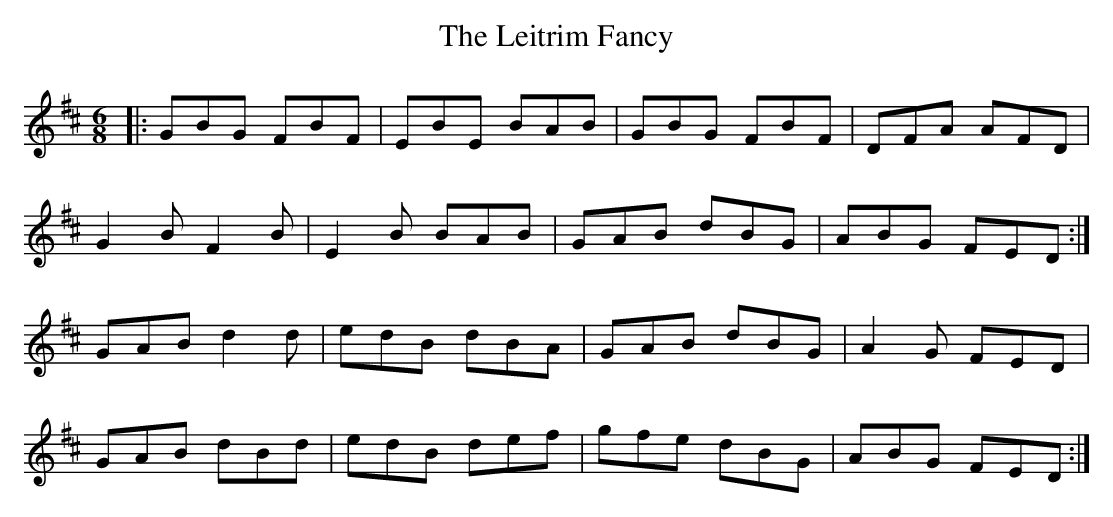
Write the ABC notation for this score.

X:1
T: The Leitrim Fancy
M: 6/8
L: 1/8
K: Dmaj
|:GBG FBF|EBE BAB|GBG FBF|DFA AFD|
G2B F2B|E2B BAB|GAB dBG|ABG FED:|
GAB d2d|edB dBA|GAB dBG|A2G FED|
GAB dBd|edB def|gfe dBG|ABG FED:|
